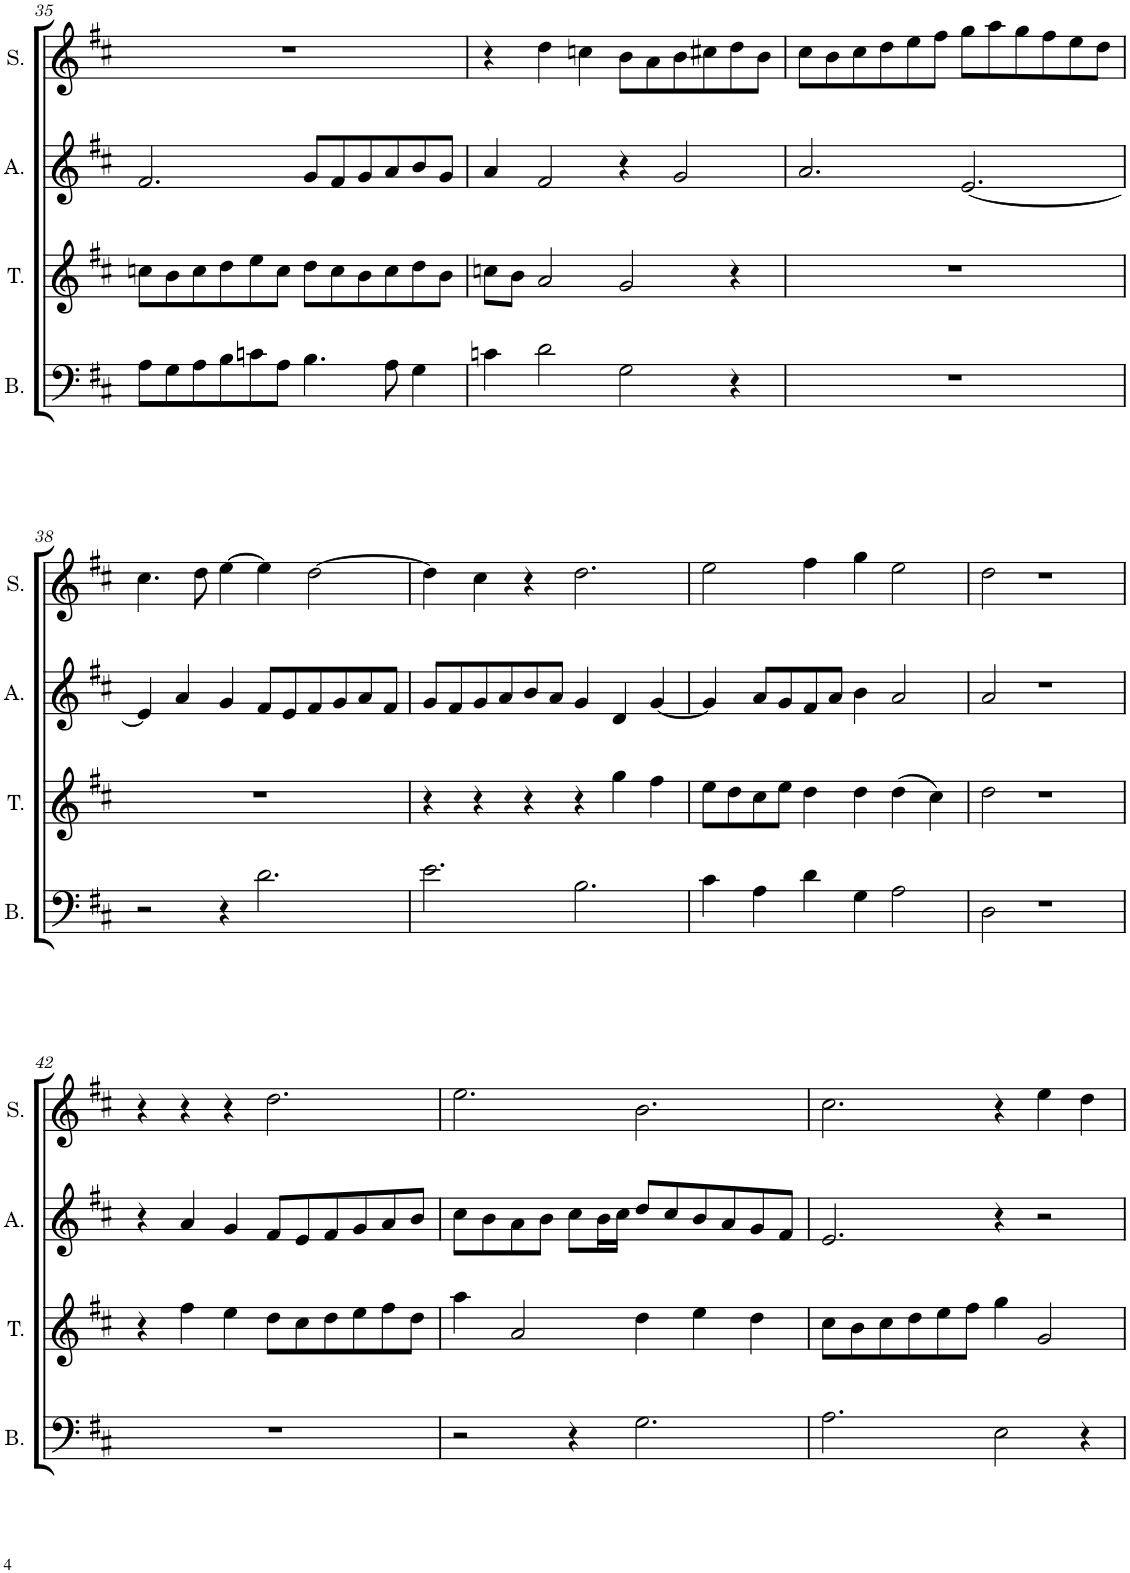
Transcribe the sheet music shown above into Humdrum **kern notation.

**kern	**kern	**kern	**kern
*part4	*part3	*part2	*part1
*staff4	*staff3	*staff2	*staff1
*I"Basse	*I"Ténor	*I"Alto	*I"Soprano
*I'B.	*I'T.	*I'A.	*I'S.
!!LO:PB:g=z
*clefF4	*clefG2	*clefG2	*clefG2
*k[f#c#]	*k[f#c#]	*k[f#c#]	*k[f#c#]
*M6/4	*M6/4	*M6/4	*M6/4
=35	=35	=35	=35
8A\L	8ccn\L	2.f#/	1.r
8G\	8b\	.	.
8A\	8cc\	.	.
8B\	8dd\	.	.
8cn\	8ee\	.	.
8A\J	8cc\J	.	.
4.B\	8dd\L	8g/L	.
.	8cc\	8f#/	.
.	8b\	8g/	.
8A\	8cc\	8a/	.
4G\	8dd\	8b/	.
.	8b\J	8g/J	.
=36	=36	=36	=36
4cn\	8ccn\L	4a/	4r
.	8b\J	.	.
2d\	2a/	2f#/	4dd\
.	.	.	4ccn\
2G\	2g/	4r	8b\L
.	.	.	8a\
.	.	2g/	8b\
.	.	.	8cc#X\
4r	4r	.	8dd\
.	.	.	8b\J
=37	=37	=37	=37
1.r	1.r	2.a/	8cc#\L
.	.	.	8b\
.	.	.	8cc#\
.	.	.	8dd\
.	.	.	8ee\
.	.	.	8ff#\J
.	.	[2.e/	8gg\L
.	.	.	8aa\
.	.	.	8gg\
.	.	.	8ff#\
.	.	.	8ee\
.	.	.	8dd\J
!!LO:LB:g=z
=38	=38	=38	=38
2r	1.r	4e/]	4.cc#\
.	.	4a/	.
.	.	.	8dd\
4r	.	4g/	[4ee\
2.d\	.	8f#/L	4ee\]
.	.	8e/	.
.	.	8f#/	[2dd\
.	.	8g/	.
.	.	8a/	.
.	.	8f#/J	.
=39	=39	=39	=39
2.e\	4r	8g/L	4dd\]
.	.	8f#/	.
.	4r	8g/	4cc#\
.	.	8a/	.
.	4r	8b/	4r
.	.	8a/J	.
2.B\	4r	4g/	2.dd\
.	4gg\	4d/	.
.	4ff#\	[4g/	.
=40	=40	=40	=40
4c#\	8ee\L	4g/]	2ee\
.	8dd\	.	.
4A\	8cc#\	8a/L	.
.	8ee\J	8g/	.
4d\	4dd\	8f#/	4ff#\
.	.	8a/J	.
4G\	4dd\	4b\	4gg\
2A\	(4dd\	2a/	2ee\
.	4cc#\)	.	.
=41	=41	=41	=41
2D\	2dd\	2a/	2dd\
1r	1r	1r	1r
!!LO:LB:g=z
=42	=42	=42	=42
1.r	4r	4r	4r
.	4ff#\	4a/	4r
.	4ee\	4g/	4r
.	8dd\L	8f#/L	2.dd\
.	8cc#\	8e/	.
.	8dd\	8f#/	.
.	8ee\	8g/	.
.	8ff#\	8a/	.
.	8dd\J	8b/J	.
=43	=43	=43	=43
2r	4aa\	8cc#\L	2.ee\
.	.	8b\	.
.	2a/	8a\	.
.	.	8b\J	.
4r	.	8cc#\L	.
.	.	16b\L	.
.	.	16cc#\JJ	.
2.G\	4dd\	8dd/L	2.b\
.	.	8cc#/	.
.	4ee\	8b/	.
.	.	8a/	.
.	4dd\	8g/	.
.	.	8f#/J	.
=44	=44	=44	=44
2.A\	8cc#\L	2.e/	2.cc#\
.	8b\	.	.
.	8cc#\	.	.
.	8dd\	.	.
.	8ee\	.	.
.	8ff#\J	.	.
2E\	4gg\	4r	4r
.	2g/	2r	4ee\
4r	.	.	4dd\
=	=	=	=
*-	*-	*-	*-
